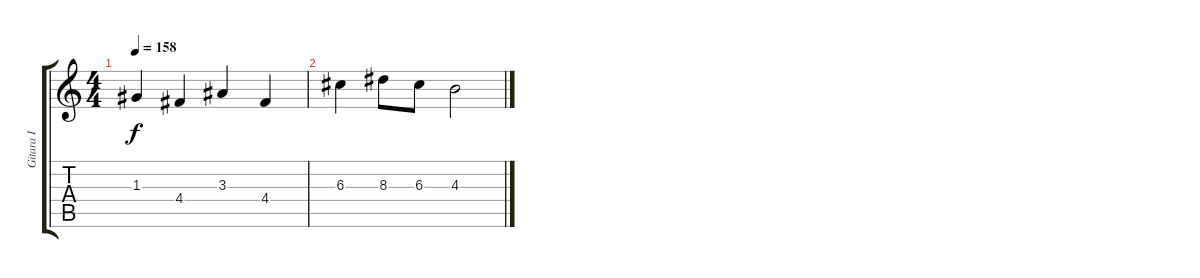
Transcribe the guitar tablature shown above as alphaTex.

\track ("Gitara I" "Gitara I") {instrument distortionguitar}
\staff {score tabs}
\tuning (E4 B3 G3 D3 A2 E2) {hide}
\ts (4 4)
\tempo 158
\clef g2
\ks c
1.3.4{dy f} 4.4.4 3.3.4 4.4.4 |
6.3.4 8.3.8 6.3.8 4.3.2
